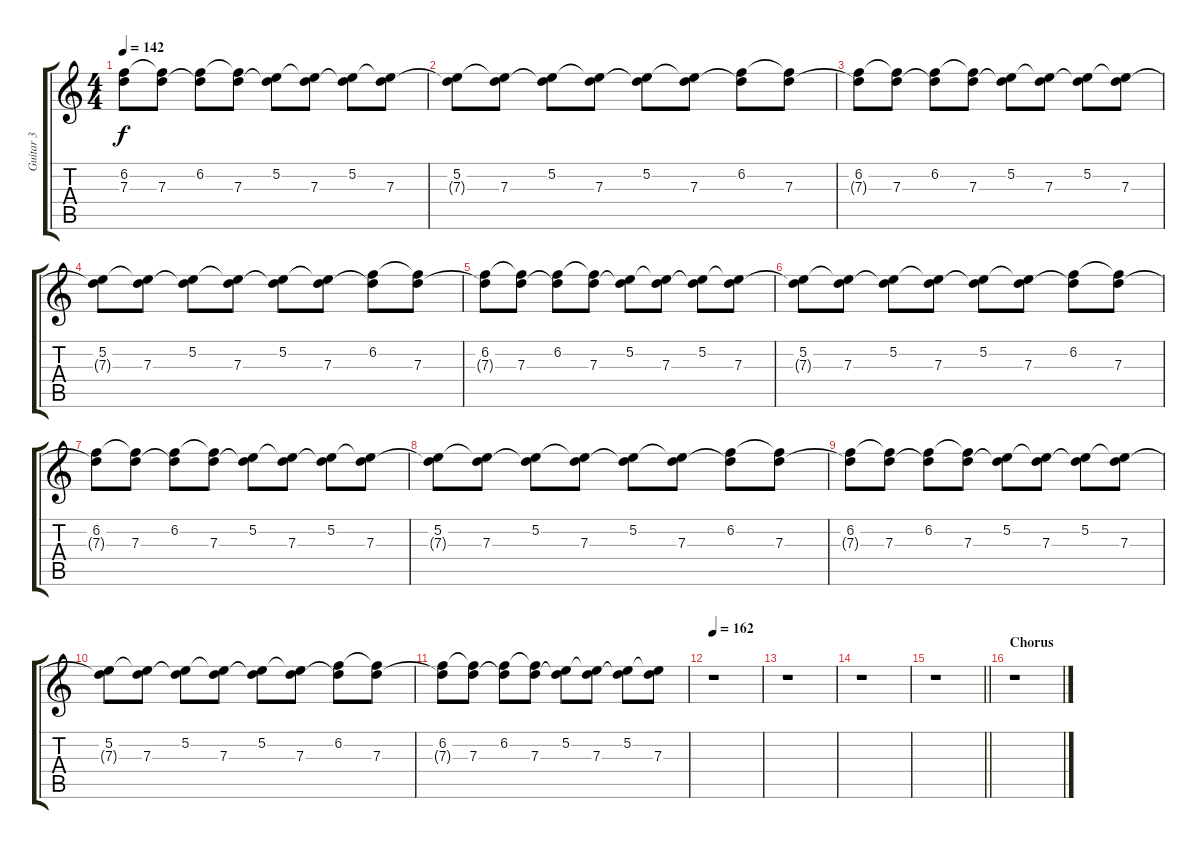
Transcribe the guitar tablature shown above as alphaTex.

\track ("Guitar 3" "Guitar 3") {instrument distortionguitar}
\staff {score tabs}
\tuning (E4 B3 G3 D3 A2 D2) {hide}
\ts (4 4)
\tempo 142
\clef g2
\ks c
(6.2 7.3{t}).8{dy f} (6.2{t} 7.3).8 (6.2 7.3{t}).8 (6.2{t} 7.3).8 (5.2 7.3{t}).8 (5.2{t} 7.3).8 (5.2 7.3{t}).8 (5.2{t} 7.3).8 |
(5.2 7.3{t}).8 (5.2{t} 7.3).8 (5.2 7.3{t}).8 (5.2{t} 7.3).8 (5.2 7.3{t}).8 (5.2{t} 7.3).8 (6.2 7.3{t}).8 (6.2{t} 7.3).8 |
(6.2 7.3{t}).8 (6.2{t} 7.3).8 (6.2 7.3{t}).8 (6.2{t} 7.3).8 (5.2 7.3{t}).8 (5.2{t} 7.3).8 (5.2 7.3{t}).8 (5.2{t} 7.3).8 |
(5.2 7.3{t}).8 (5.2{t} 7.3).8 (5.2 7.3{t}).8 (5.2{t} 7.3).8 (5.2 7.3{t}).8 (5.2{t} 7.3).8 (6.2 7.3{t}).8 (6.2{t} 7.3).8 |
(6.2 7.3{t}).8 (6.2{t} 7.3).8 (6.2 7.3{t}).8 (6.2{t} 7.3).8 (5.2 7.3{t}).8 (5.2{t} 7.3).8 (5.2 7.3{t}).8 (5.2{t} 7.3).8 |
(5.2 7.3{t}).8 (5.2{t} 7.3).8 (5.2 7.3{t}).8 (5.2{t} 7.3).8 (5.2 7.3{t}).8 (5.2{t} 7.3).8 (6.2 7.3{t}).8 (6.2{t} 7.3).8 |
(6.2 7.3{t}).8 (6.2{t} 7.3).8 (6.2 7.3{t}).8 (6.2{t} 7.3).8 (5.2 7.3{t}).8 (5.2{t} 7.3).8 (5.2 7.3{t}).8 (5.2{t} 7.3).8 |
(5.2 7.3{t}).8 (5.2{t} 7.3).8 (5.2 7.3{t}).8 (5.2{t} 7.3).8 (5.2 7.3{t}).8 (5.2{t} 7.3).8 (6.2 7.3{t}).8 (6.2{t} 7.3).8 |
(6.2 7.3{t}).8 (6.2{t} 7.3).8 (6.2 7.3{t}).8 (6.2{t} 7.3).8 (5.2 7.3{t}).8 (5.2{t} 7.3).8 (5.2 7.3{t}).8 (5.2{t} 7.3).8 |
(5.2 7.3{t}).8 (5.2{t} 7.3).8 (5.2 7.3{t}).8 (5.2{t} 7.3).8 (5.2 7.3{t}).8 (5.2{t} 7.3).8 (6.2 7.3{t}).8 (6.2{t} 7.3).8 |
(6.2 7.3{t}).8 (6.2{t} 7.3).8 (6.2 7.3{t}).8 (6.2{t} 7.3).8 (5.2 7.3{t}).8 (5.2{t} 7.3).8 (5.2 7.3{t}).8 (5.2{t} 7.3).8 |
\tempo 162
r.1 |
r.1 |
r.1 |
\barLineRight lightlight
r.1 |
\section ("" "Chorus")
r.1
